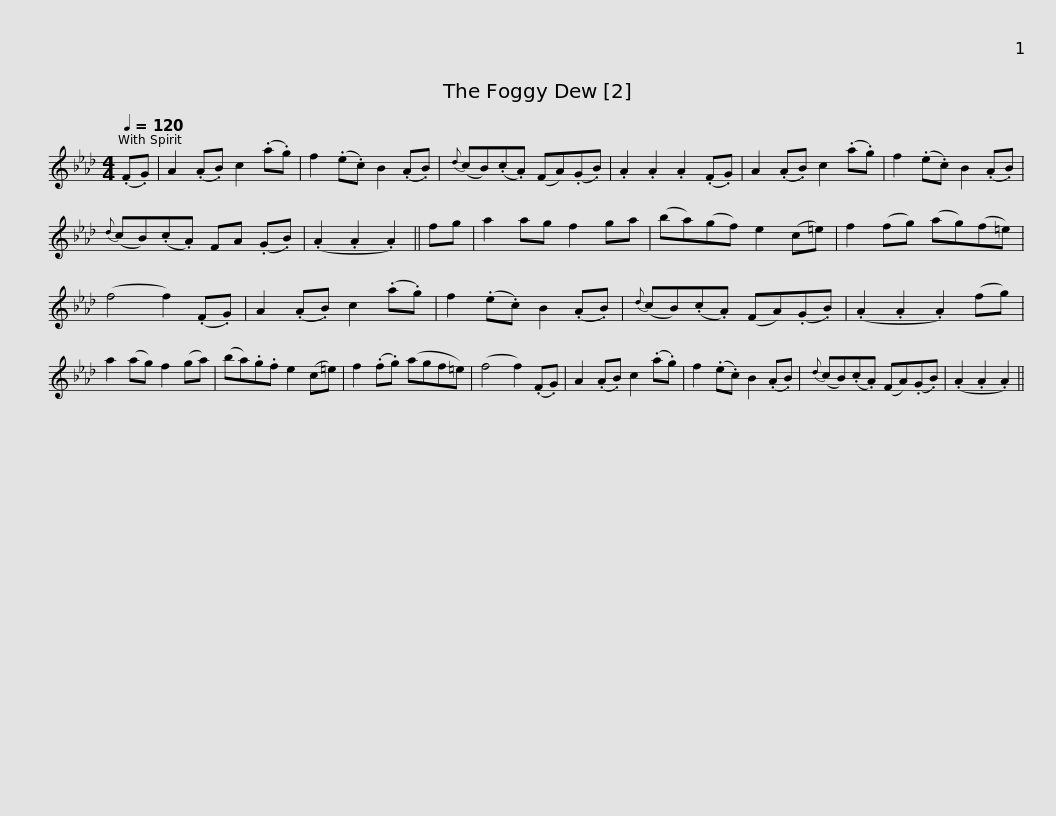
X:1
L:1/8
Q:1/4=120
M:4/4
I:linebreak $
K:Ab
V:1 treble
V:1
 (.F.G) | A2 (.A.B) c2 (.a.g) | f2 (.e.c) B2 (.A.B) |{d} (cB)(.c.A) (FA)(.G.B) | .A2 .A2 .A2 (.F.G) | %5
 A2 (.A.B) c2 (.a.g) | f2 (.e.c) B2 (.A.B) |${d} (cB)(.c.A) FA (.G.B) | (.A2 .A2 .A2) || fg | %10
 a2 ag f2 ga | (ba)(gf) e2 (c=e) | f2 (fg) (ag)(f=e) | (f4 f2) (.F.G) |$ A2 (.A.B) c2 (.a.g) | %15
 f2 (.e.c) B2 (.A.B) |{d} (cB)(.c.A) (FA)(.G.B) | (.A2 .A2 .A2) (fg) | a2 (ag) f2 (ga) | (ba).g.f e2 (c=e) |$ %20
 f2 (.f.g) (agf=e) | (f4 f2) (.F.G) | A2 (.A.B) c2 (.a.g) | f2 (.e.c) B2 (.A.B) |{d} (cB)(.c.A) (FA)(.G.B) | %25
 (.A2 .A2 .A2) || %26
